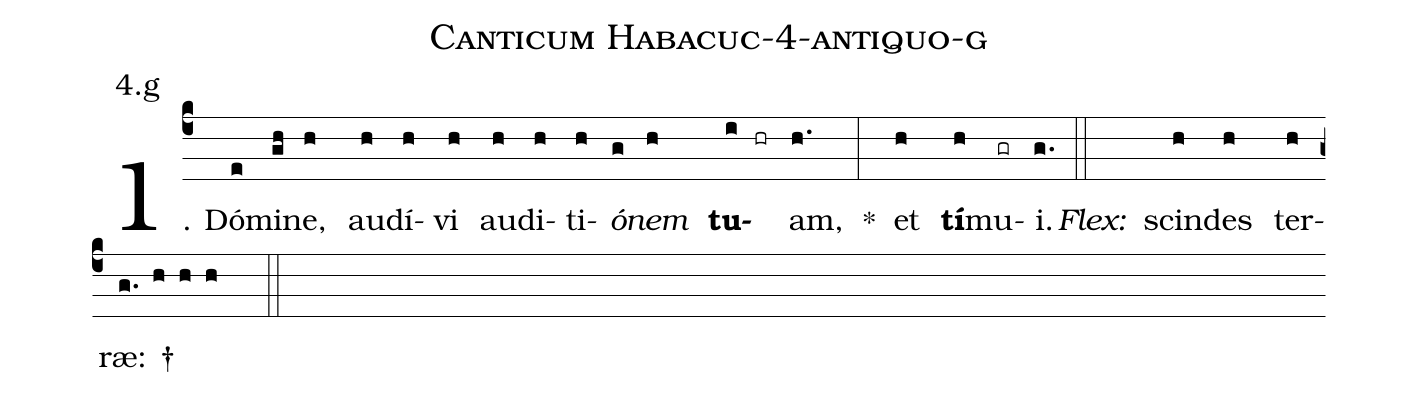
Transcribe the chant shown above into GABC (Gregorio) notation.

name: Canticum Habacuc-4-antiquo-g;
annotation: 4.g;
%%
(c4)1. Dó(e)mi(gh)ne,(h) au(h)dí(h)vi(h) au(h)di(h)ti(h)<i>ó</i>(g)<i>nem</i>(h) <b>tu</b>(i hr)am,(h.) *(:) et(h) <b>tí</b>(h)mu(gr)i.(g.) (::)
<i>Flex:</i>()  scin(h)des(h) ter(h)ræ: †(g. h h h  ::)
